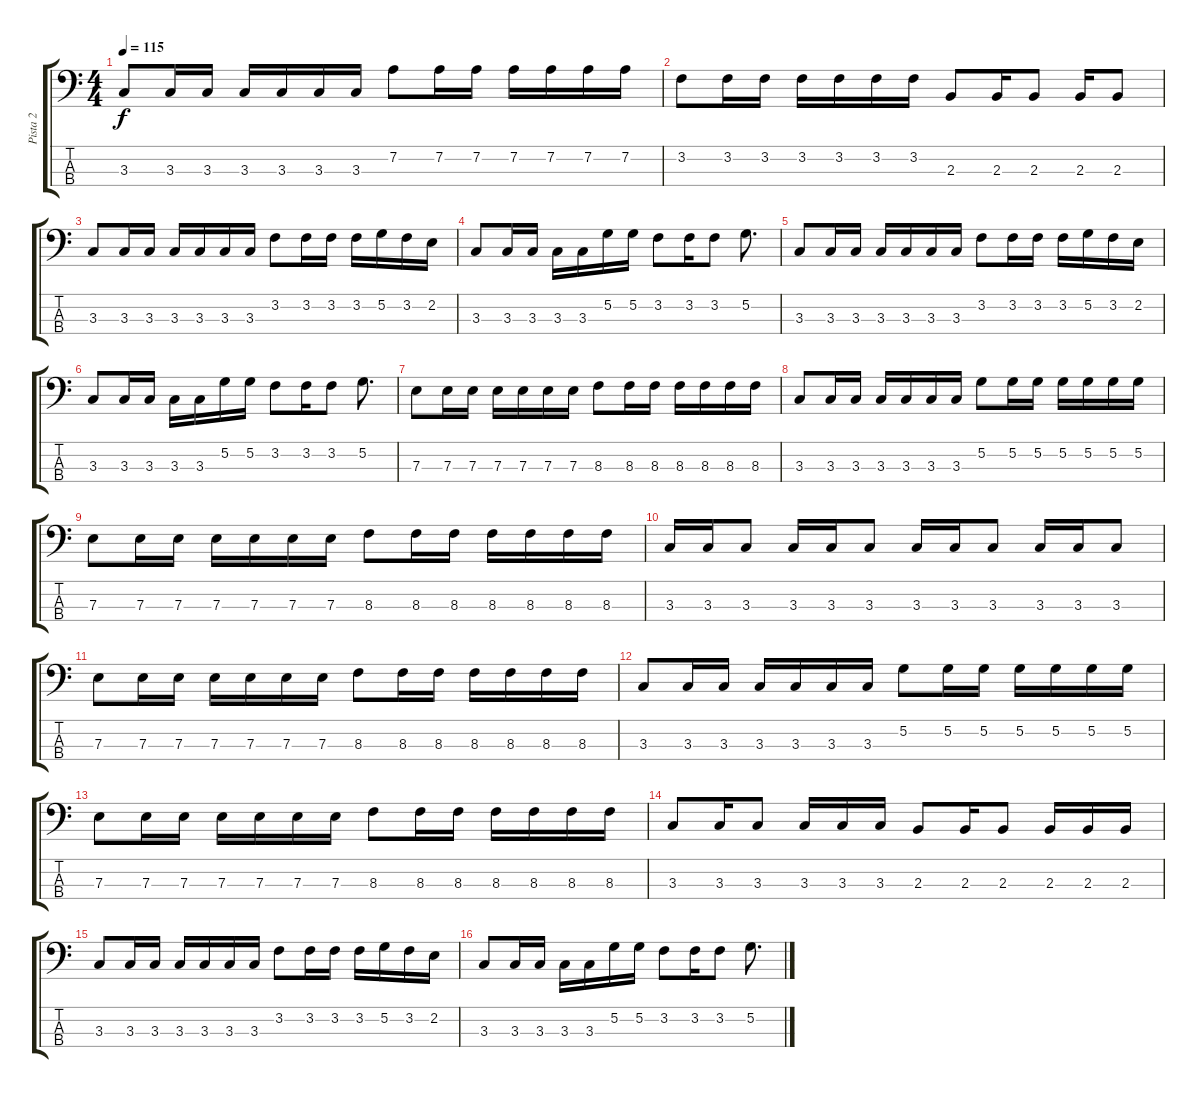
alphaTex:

\track ("Pista 2" "Pista 2") {instrument electricbasspick}
\staff {score tabs}
\tuning (G2 D2 A1 E1) {hide}
\ts (4 4)
\tempo 115
\clef f4
\ks c
3.3.8{dy f} 3.3.16 3.3.16 3.3.16 3.3.16 3.3.16 3.3.16 7.2.8 7.2.16 7.2.16 7.2.16 7.2.16 7.2.16 7.2.16 |
3.2.8 3.2.16 3.2.16 3.2.16 3.2.16 3.2.16 3.2.16 2.3.8 2.3.16 2.3.8 2.3.16 2.3.8 |
3.3.8 3.3.16 3.3.16 3.3.16 3.3.16 3.3.16 3.3.16 3.2.8 3.2.16 3.2.16 3.2.16 5.2.16 3.2.16 2.2.16 |
3.3.8 3.3.16 3.3.16 3.3.16 3.3.16 5.2.16 5.2.16 3.2.8 3.2.16 3.2.8 5.2.8{d} |
3.3.8 3.3.16 3.3.16 3.3.16 3.3.16 3.3.16 3.3.16 3.2.8 3.2.16 3.2.16 3.2.16 5.2.16 3.2.16 2.2.16 |
3.3.8 3.3.16 3.3.16 3.3.16 3.3.16 5.2.16 5.2.16 3.2.8 3.2.16 3.2.8 5.2.8{d} |
7.3.8 7.3.16 7.3.16 7.3.16 7.3.16 7.3.16 7.3.16 8.3.8 8.3.16 8.3.16 8.3.16 8.3.16 8.3.16 8.3.16 |
3.3.8 3.3.16 3.3.16 3.3.16 3.3.16 3.3.16 3.3.16 5.2.8 5.2.16 5.2.16 5.2.16 5.2.16 5.2.16 5.2.16 |
7.3.8 7.3.16 7.3.16 7.3.16 7.3.16 7.3.16 7.3.16 8.3.8 8.3.16 8.3.16 8.3.16 8.3.16 8.3.16 8.3.16 |
3.3.16 3.3.16 3.3.8 3.3.16 3.3.16 3.3.8 3.3.16 3.3.16 3.3.8 3.3.16 3.3.16 3.3.8 |
7.3.8 7.3.16 7.3.16 7.3.16 7.3.16 7.3.16 7.3.16 8.3.8 8.3.16 8.3.16 8.3.16 8.3.16 8.3.16 8.3.16 |
3.3.8 3.3.16 3.3.16 3.3.16 3.3.16 3.3.16 3.3.16 5.2.8 5.2.16 5.2.16 5.2.16 5.2.16 5.2.16 5.2.16 |
7.3.8 7.3.16 7.3.16 7.3.16 7.3.16 7.3.16 7.3.16 8.3.8 8.3.16 8.3.16 8.3.16 8.3.16 8.3.16 8.3.16 |
3.3.8 3.3.16 3.3.8 3.3.16 3.3.16 3.3.16 2.3.8 2.3.16 2.3.8 2.3.16 2.3.16 2.3.16 |
3.3.8 3.3.16 3.3.16 3.3.16 3.3.16 3.3.16 3.3.16 3.2.8 3.2.16 3.2.16 3.2.16 5.2.16 3.2.16 2.2.16 |
3.3.8 3.3.16 3.3.16 3.3.16 3.3.16 5.2.16 5.2.16 3.2.8 3.2.16 3.2.8 5.2.8{d}
